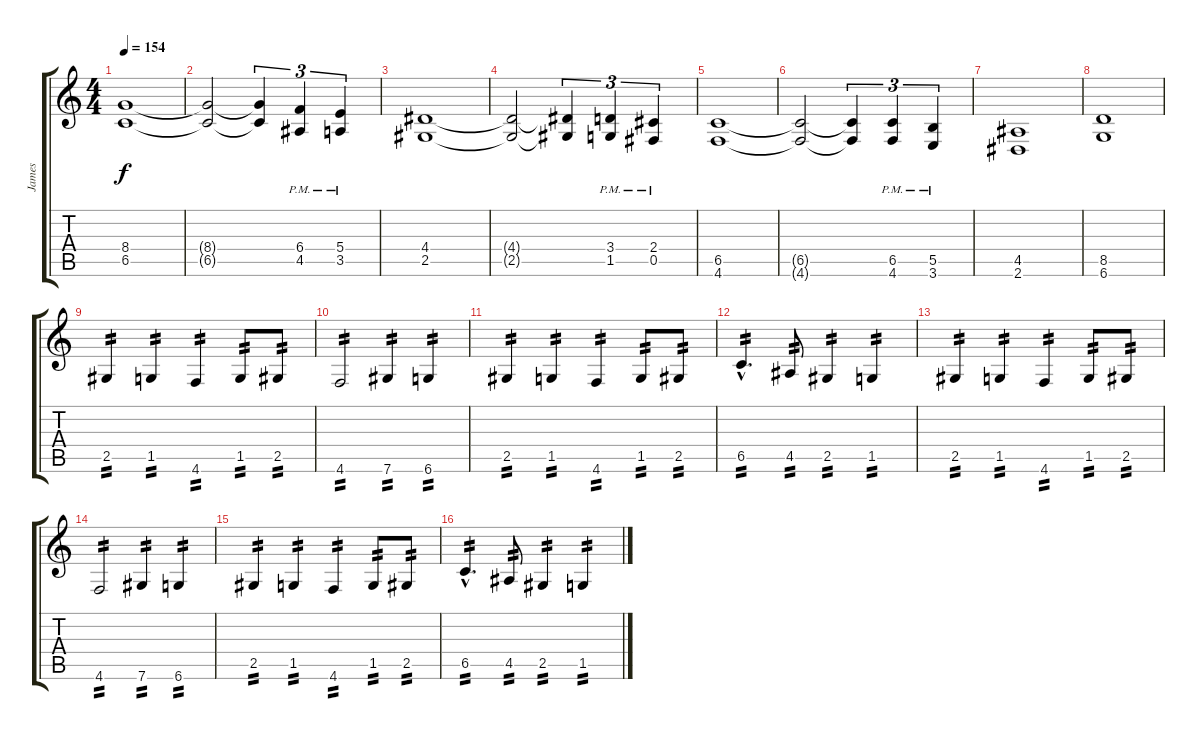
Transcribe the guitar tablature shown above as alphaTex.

\track ("James" "James") {instrument distortionguitar}
\staff {score tabs}
\tuning (Db4 Ab3 E3 B2 Gb2 Db2) {hide}
\ts (4 4)
\tempo 154
\clef g2
\ks c
(8.4 6.5).1{dy f} |
(8.4{t} 6.5{t}).2 (8.4{t} 6.5{t}).4{tu (3 2)} (6.4{pm} 4.5{pm}).4{tu (3 2)} (5.4{pm} 3.5{pm}).4{tu (3 2)} |
(4.4 2.5).1 |
(4.4{t} 2.5{t}).2 (4.4{t} 2.5{t}).4{tu (3 2)} (3.4{pm} 1.5{pm}).4{tu (3 2)} (2.4{pm} 0.5{pm}).4{tu (3 2)} |
(6.5 4.6).1 |
(6.5{t} 4.6{t}).2 (6.5{t} 4.6{t}).4{tu (3 2)} (6.5{pm} 4.6{pm}).4{tu (3 2)} (5.5{pm} 3.6{pm}).4{tu (3 2)} |
(4.5 2.6).1 |
(8.5 6.6).1 |
2.5.4{tp 2} 1.5.4{tp 2} 4.6.4{tp 2} 1.5.8{tp 2} 2.5.8{tp 2} |
4.6.2{tp 2} 7.6.4{tp 2} 6.6.4{tp 2} |
2.5.4{tp 2} 1.5.4{tp 2} 4.6.4{tp 2} 1.5.8{tp 2} 2.5.8{tp 2} |
6.5{hac}.4{d tp 2} 4.5.8{tp 2} 2.5.4{tp 2} 1.5.4{tp 2} |
2.5.4{tp 2} 1.5.4{tp 2} 4.6.4{tp 2} 1.5.8{tp 2} 2.5.8{tp 2} |
4.6.2{tp 2} 7.6.4{tp 2} 6.6.4{tp 2} |
2.5.4{tp 2} 1.5.4{tp 2} 4.6.4{tp 2} 1.5.8{tp 2} 2.5.8{tp 2} |
6.5{hac}.4{d tp 2} 4.5.8{tp 2} 2.5.4{tp 2} 1.5.4{tp 2}
